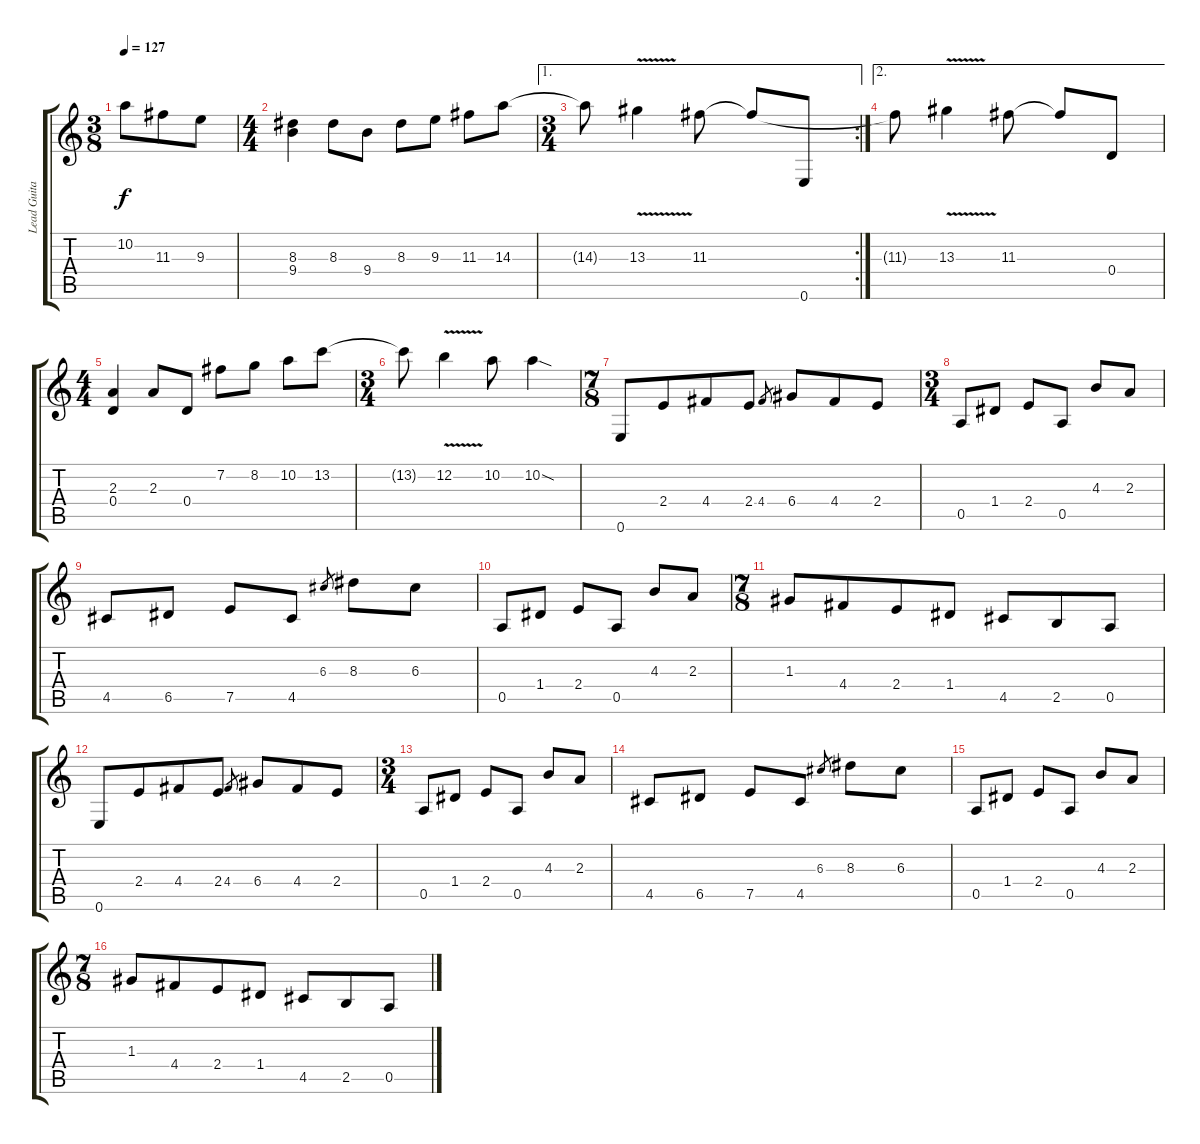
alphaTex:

\track ("Lead Guitar" "Lead Guita") {instrument overdrivenguitar}
\staff {score tabs}
\tuning (E4 B3 G3 D3 A2 E2) {hide}
\ts (3 8)
\tempo 127
\clef g2
\ks c
10.2.8{dy f} 11.3.8 9.3.8 |
\ts (4 4)
(8.3 9.4).4 8.3.8 9.4.8 8.3.8 9.3.8 11.3.8 14.3.8 |
\ae 1
\rc 2
\ts (3 4)
14.3{t}.8 13.3{v}.4 11.3.8 11.3{t}.8 0.6.8 |
\ae 2
11.3{t}.8 13.3{v}.4 11.3.8 11.3{t}.8 0.4.8 |
\ts (4 4)
(2.3 0.4).4 2.3.8 0.4.8 7.2.8 8.2.8 10.2.8 13.2.8 |
\ts (3 4)
13.2{t}.8 12.2{v}.4 10.2.8 10.2{sod}.4 |
\ts (7 8)
0.6.8 2.4.8 4.4.8 2.4.8 4.4.8{gr} 6.4.8 4.4.8 2.4.8 |
\ts (3 4)
0.5.8 1.4.8 2.4.8 0.5.8 4.3.8 2.3.8 |
4.5.8 6.5.8 7.5.8 4.5.8 6.3.8{gr} 8.3.8 6.3.8 |
0.5.8 1.4.8 2.4.8 0.5.8 4.3.8 2.3.8 |
\ts (7 8)
1.3.8 4.4.8 2.4.8 1.4.8 4.5.8 2.5.8 0.5.8 |
0.6.8 2.4.8 4.4.8 2.4.8 4.4.8{gr} 6.4.8 4.4.8 2.4.8 |
\ts (3 4)
0.5.8 1.4.8 2.4.8 0.5.8 4.3.8 2.3.8 |
4.5.8 6.5.8 7.5.8 4.5.8 6.3.8{gr} 8.3.8 6.3.8 |
0.5.8 1.4.8 2.4.8 0.5.8 4.3.8 2.3.8 |
\ts (7 8)
1.3.8 4.4.8 2.4.8 1.4.8 4.5.8 2.5.8 0.5.8
